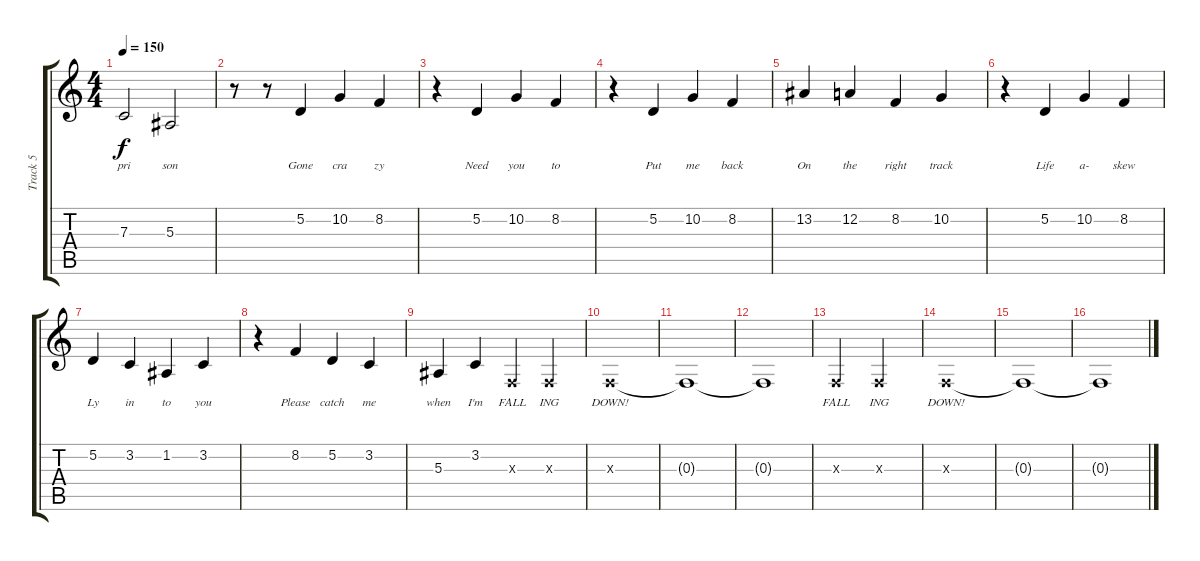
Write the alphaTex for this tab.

\track ("Track 5" "Track 5") {instrument lead1square}
\staff {score tabs}
\tuning (D4 A3 F3 C3 G2 C2) {hide}
\ts (4 4)
\tempo 150
\clef g2
\ks c
7.3.2{lyrics (0 "pri") lyrics (1 "") lyrics (2 "") lyrics (3 "") lyrics (4 "") dy f} 5.3.2{lyrics (0 "son") lyrics (1 "") lyrics (2 "") lyrics (3 "") lyrics (4 "")} |
r.8 r.8 5.2.4{lyrics (0 "Gone") lyrics (1 "") lyrics (2 "") lyrics (3 "") lyrics (4 "")} 10.2.4{lyrics (0 "cra") lyrics (1 "") lyrics (2 "") lyrics (3 "") lyrics (4 "")} 8.2.4{lyrics (0 "zy") lyrics (1 "") lyrics (2 "") lyrics (3 "") lyrics (4 "")} |
r.4 5.2.4{lyrics (0 "Need") lyrics (1 "") lyrics (2 "") lyrics (3 "") lyrics (4 "")} 10.2.4{lyrics (0 "you") lyrics (1 "") lyrics (2 "") lyrics (3 "") lyrics (4 "")} 8.2.4{lyrics (0 "to") lyrics (1 "") lyrics (2 "") lyrics (3 "") lyrics (4 "")} |
r.4 5.2.4{lyrics (0 "Put") lyrics (1 "") lyrics (2 "") lyrics (3 "") lyrics (4 "")} 10.2.4{lyrics (0 "me") lyrics (1 "") lyrics (2 "") lyrics (3 "") lyrics (4 "")} 8.2.4{lyrics (0 "back") lyrics (1 "") lyrics (2 "") lyrics (3 "") lyrics (4 "")} |
13.2.4{lyrics (0 "On") lyrics (1 "") lyrics (2 "") lyrics (3 "") lyrics (4 "")} 12.2.4{lyrics (0 "the") lyrics (1 "") lyrics (2 "") lyrics (3 "") lyrics (4 "")} 8.2.4{lyrics (0 "right") lyrics (1 "") lyrics (2 "") lyrics (3 "") lyrics (4 "")} 10.2.4{lyrics (0 "track") lyrics (1 "") lyrics (2 "") lyrics (3 "") lyrics (4 "")} |
r.4 5.2.4{lyrics (0 "Life") lyrics (1 "") lyrics (2 "") lyrics (3 "") lyrics (4 "")} 10.2.4{lyrics (0 "a-") lyrics (1 "") lyrics (2 "") lyrics (3 "") lyrics (4 "")} 8.2.4{lyrics (0 "skew") lyrics (1 "") lyrics (2 "") lyrics (3 "") lyrics (4 "")} |
5.2.4{lyrics (0 "Ly") lyrics (1 "") lyrics (2 "") lyrics (3 "") lyrics (4 "")} 3.2.4{lyrics (0 "in") lyrics (1 "") lyrics (2 "") lyrics (3 "") lyrics (4 "")} 1.2.4{lyrics (0 "to") lyrics (1 "") lyrics (2 "") lyrics (3 "") lyrics (4 "")} 3.2.4{lyrics (0 "you") lyrics (1 "") lyrics (2 "") lyrics (3 "") lyrics (4 "")} |
r.4 8.2.4{lyrics (0 "Please") lyrics (1 "") lyrics (2 "") lyrics (3 "") lyrics (4 "")} 5.2.4{lyrics (0 "catch") lyrics (1 "") lyrics (2 "") lyrics (3 "") lyrics (4 "")} 3.2.4{lyrics (0 "me") lyrics (1 "") lyrics (2 "") lyrics (3 "") lyrics (4 "")} |
5.3.4{lyrics (0 "when") lyrics (1 "") lyrics (2 "") lyrics (3 "") lyrics (4 "")} 3.2.4{lyrics (0 "I'm") lyrics (1 "") lyrics (2 "") lyrics (3 "") lyrics (4 "")} 0.3{x}.4{lyrics (0 "FALL") lyrics (1 "") lyrics (2 "") lyrics (3 "") lyrics (4 "")} 0.3{x}.4{lyrics (0 "ING") lyrics (1 "") lyrics (2 "") lyrics (3 "") lyrics (4 "")} |
\section ("" "")
0.3{x}.1{lyrics (0 "DOWN!") lyrics (1 "") lyrics (2 "") lyrics (3 "") lyrics (4 "")} |
0.3{t}.1{lyrics (0 "") lyrics (1 "") lyrics (2 "") lyrics (3 "") lyrics (4 "")} |
0.3{t}.1{lyrics (0 "") lyrics (1 "") lyrics (2 "") lyrics (3 "") lyrics (4 "")} |
0.3{x}.2{lyrics (0 "FALL") lyrics (1 "") lyrics (2 "") lyrics (3 "") lyrics (4 "")} 0.3{x}.2{lyrics (0 "ING") lyrics (1 "") lyrics (2 "") lyrics (3 "") lyrics (4 "")} |
0.3{x}.1{lyrics (0 "DOWN!") lyrics (1 "") lyrics (2 "") lyrics (3 "") lyrics (4 "")} |
0.3{t}.1{lyrics (0 "") lyrics (1 "") lyrics (2 "") lyrics (3 "") lyrics (4 "")} |
0.3{t}.1{lyrics (0 "") lyrics (1 "") lyrics (2 "") lyrics (3 "") lyrics (4 "")}
